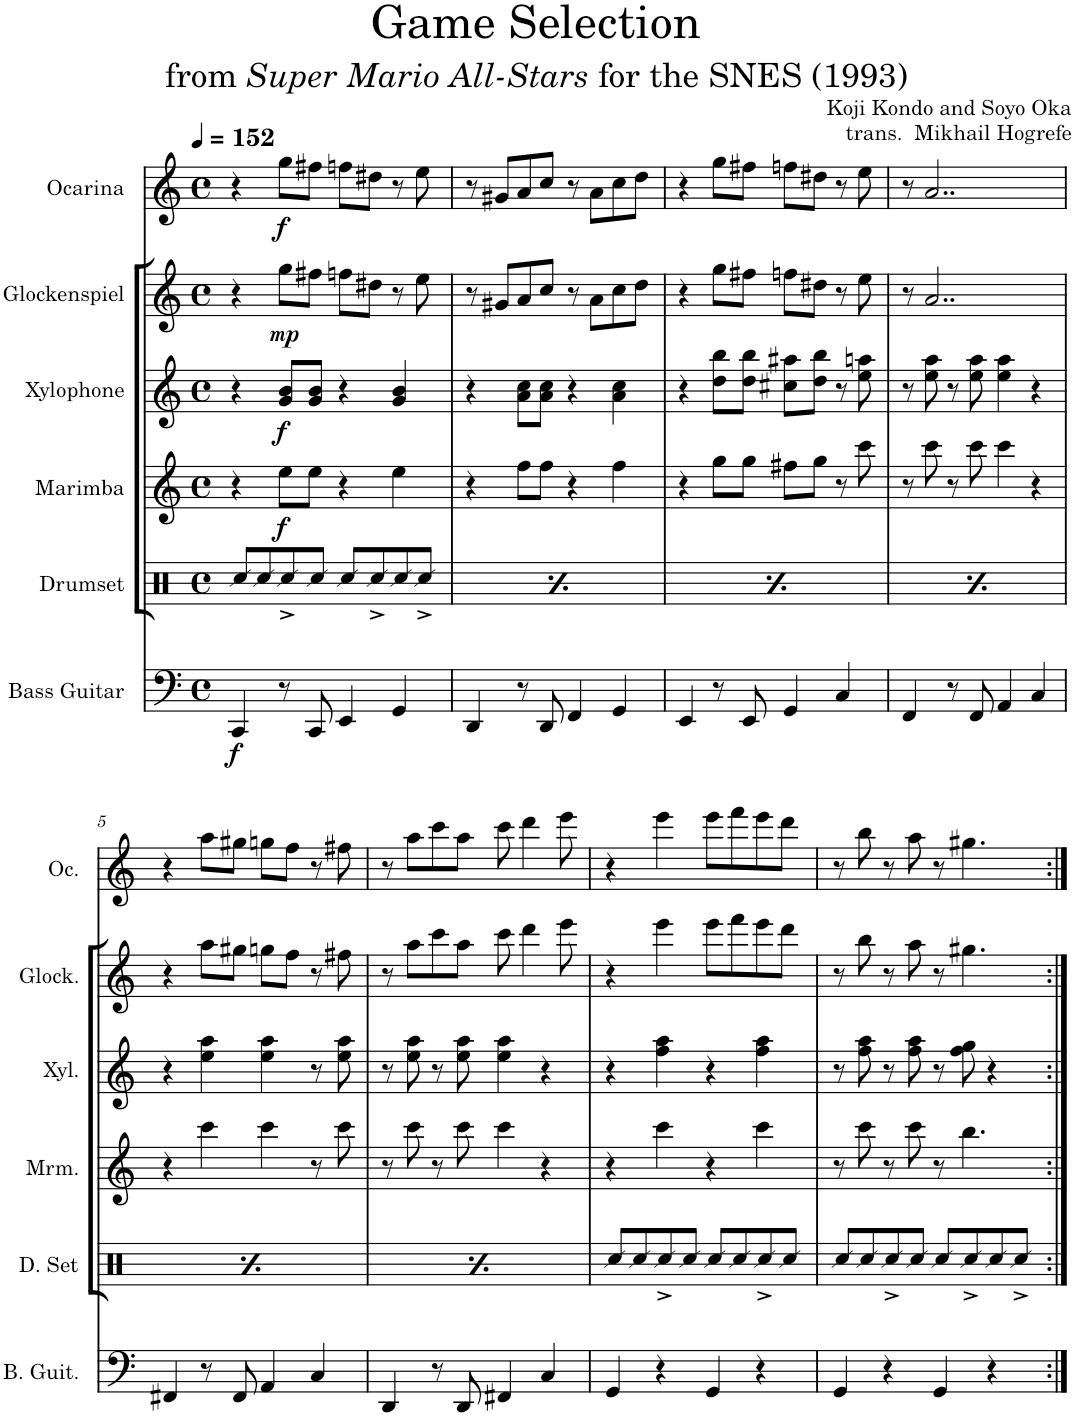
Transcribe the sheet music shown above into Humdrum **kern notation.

**kern	**dynam	**kern	**kern	**dynam	**kern	**dynam	**kern	**dynam	**kern	**dynam
*part6	*part6	*part5	*part4	*part4	*part3	*part3	*part2	*part2	*part1	*part1
*staff6	*staff6	*staff5	*staff4	*staff4	*staff3	*staff3	*staff2	*staff2	*staff1	*staff1
*I"Bass Guitar	*	*I"Drumset	*I"Marimba	*	*I"Xylophone	*	*I"Glockenspiel	*	*I"Ocarina	*
*I'B. Guit.	*	*I'D. Set	*I'Mrm.	*	*I'Xyl.	*	*I'Glock.	*	*I'Oc.	*
*clefF4	*	*clefX	*clefG2	*	*clefG2	*	*clefG2	*	*clefG2	*
*k[]	*	*k[]	*k[]	*	*k[]	*	*k[]	*	*k[]	*
*M4/4	*	*M4/4	*M4/4	*	*M4/4	*	*M4/4	*	*M4/4	*
*met(c)	*	*met(c)	*met(c)	*	*met(c)	*	*met(c)	*	*met(c)	*
*MM152	*	*MM152	*MM152	*	*MM152	*	*MM152	*	*MM152	*
=1	=1	=1	=1	=1	=1	=1	=1	=1	=1	=1
!	!LO:DY:b	!	!	!	!	!	!	!	!	!
4CC/	f	8Rcc/L	4r	.	4r	.	4r	.	4r	.
.	.	8Rcc/	.	.	.	.	.	.	.	.
!	!	!	!	!LO:DY:b	!	!LO:DY:b	!	!LO:DY:b	!	!LO:DY:b
8r	.	8Rcc^/	8ee\L	f	8g/ 8b/L	f	8gg\L	mp	8gg\L	f
8CC/	.	8Rcc/J	8ee\J	.	8g/ 8b/J	.	8ff#X\J	.	8ff#X\J	.
4EE/	.	8Rcc/L	4r	.	4r	.	8ffn\L	.	8ffn\L	.
.	.	8Rcc^/	.	.	.	.	8dd#X\J	.	8dd#X\J	.
4GG/	.	8Rcc/	4ee\	.	4g/ 4b/	.	8r	.	8r	.
.	.	8Rcc^/J	.	.	.	.	8ee\	.	8ee\	.
=2	=2	=2	=2	=2	=2	=2	=2	=2	=2	=2
4DD/	.	8Rcc/L	4r	.	4r	.	8r	.	8r	.
.	.	8Rcc/	.	.	.	.	8g#X/L	.	8g#X/L	.
8r	.	8Rcc^/	8ff\L	.	8a\ 8cc\L	.	8a/	.	8a/	.
8DD/	.	8Rcc/J	8ff\J	.	8a\ 8cc\J	.	8cc/J	.	8cc/J	.
4FF/	.	8Rcc/L	4r	.	4r	.	8r	.	8r	.
.	.	8Rcc^/	.	.	.	.	8a\L	.	8a\L	.
4GG/	.	8Rcc/	4ff\	.	4a\ 4cc\	.	8cc\	.	8cc\	.
.	.	8Rcc^/J	.	.	.	.	8dd\J	.	8dd\J	.
=3	=3	=3	=3	=3	=3	=3	=3	=3	=3	=3
4EE/	.	8Rcc/L	4r	.	4r	.	4r	.	4r	.
.	.	8Rcc/	.	.	.	.	.	.	.	.
8r	.	8Rcc^/	8gg\L	.	8dd\ 8bb\L	.	8gg\L	.	8gg\L	.
8EE/	.	8Rcc/J	8gg\J	.	8dd\ 8bb\J	.	8ff#X\J	.	8ff#X\J	.
4GG/	.	8Rcc/L	8ff#X\L	.	8cc#X\ 8aa#X\L	.	8ffn\L	.	8ffn\L	.
.	.	8Rcc^/	8gg\J	.	8dd\ 8bb\J	.	8dd#X\J	.	8dd#X\J	.
4C/	.	8Rcc/	8r	.	8r	.	8r	.	8r	.
.	.	8Rcc^/J	8ccc\	.	8ee\ 8aan\	.	8ee\	.	8ee\	.
=4	=4	=4	=4	=4	=4	=4	=4	=4	=4	=4
4FF/	.	8Rcc/L	8r	.	8r	.	8r	.	8r	.
.	.	8Rcc/	8ccc\	.	8ee\ 8aa\	.	2..a/	.	2..a/	.
8r	.	8Rcc^/	8r	.	8r	.	.	.	.	.
8FF/	.	8Rcc/J	8ccc\	.	8ee\ 8aa\	.	.	.	.	.
4AA/	.	8Rcc/L	4ccc\	.	4ee\ 4aa\	.	.	.	.	.
.	.	8Rcc^/	.	.	.	.	.	.	.	.
4C/	.	8Rcc/	4r	.	4r	.	.	.	.	.
.	.	8Rcc^/J	.	.	.	.	.	.	.	.
!!LO:LB:g=z
=5	=5	=5	=5	=5	=5	=5	=5	=5	=5	=5
4FF#X/	.	8Rcc/L	4r	.	4r	.	4r	.	4r	.
.	.	8Rcc/	.	.	.	.	.	.	.	.
8r	.	8Rcc^/	4ccc\	.	4ee\ 4aa\	.	8aa\L	.	8aa\L	.
8FF#/	.	8Rcc/J	.	.	.	.	8gg#X\J	.	8gg#X\J	.
4AA/	.	8Rcc/L	4ccc\	.	4ee\ 4aa\	.	8ggn\L	.	8ggn\L	.
.	.	8Rcc^/	.	.	.	.	8ff\J	.	8ff\J	.
4C/	.	8Rcc/	8r	.	8r	.	8r	.	8r	.
.	.	8Rcc^/J	8ccc\	.	8ee\ 8aa\	.	8ff#X\	.	8ff#X\	.
=6	=6	=6	=6	=6	=6	=6	=6	=6	=6	=6
4DD/	.	8Rcc/L	8r	.	8r	.	8r	.	8r	.
.	.	8Rcc/	8ccc\	.	8ee\ 8aa\	.	8aa\L	.	8aa\L	.
8r	.	8Rcc^/	8r	.	8r	.	8ccc\	.	8ccc\	.
8DD/	.	8Rcc/J	8ccc\	.	8ee\ 8aa\	.	8aa\J	.	8aa\J	.
4FF#X/	.	8Rcc/L	4ccc\	.	4ee\ 4aa\	.	8ccc\	.	8ccc\	.
.	.	8Rcc^/	.	.	.	.	4ddd\	.	4ddd\	.
4C/	.	8Rcc/	4r	.	4r	.	.	.	.	.
.	.	8Rcc^/J	.	.	.	.	8eee\	.	8eee\	.
=7	=7	=7	=7	=7	=7	=7	=7	=7	=7	=7
4GG/	.	8Rcc/L	4r	.	4r	.	4r	.	4r	.
.	.	8Rcc/	.	.	.	.	.	.	.	.
4r	.	8Rcc^/	4ccc\	.	4ff\ 4aa\	.	4eee\	.	4eee\	.
.	.	8Rcc/J	.	.	.	.	.	.	.	.
4GG/	.	8Rcc/L	4r	.	4r	.	8eee\L	.	8eee\L	.
.	.	8Rcc/	.	.	.	.	8fff\	.	8fff\	.
4r	.	8Rcc^/	4ccc\	.	4ff\ 4aa\	.	8eee\	.	8eee\	.
.	.	8Rcc/J	.	.	.	.	8ddd\J	.	8ddd\J	.
=8	=8	=8	=8	=8	=8	=8	=8	=8	=8	=8
4GG/	.	8Rcc/L	8r	.	8r	.	8r	.	8r	.
.	.	8Rcc/	8ccc\	.	8ff\ 8aa\	.	8bb\	.	8bb\	.
4r	.	8Rcc^/	8r	.	8r	.	8r	.	8r	.
.	.	8Rcc/J	8ccc\	.	8ff\ 8aa\	.	8aa\	.	8aa\	.
4GG/	.	8Rcc/L	8r	.	8r	.	8r	.	8r	.
.	.	8Rcc^/	4.bb\	.	8ff\ 8gg\	.	4.gg#X\	.	4.gg#X\	.
4r	.	8Rcc/	.	.	4r	.	.	.	.	.
.	.	8Rcc^/J	.	.	.	.	.	.	.	.
=:|!	=:|!	=:|!	=:|!	=:|!	=:|!	=:|!	=:|!	=:|!	=:|!	=:|!
*-	*-	*-	*-	*-	*-	*-	*-	*-	*-	*-
